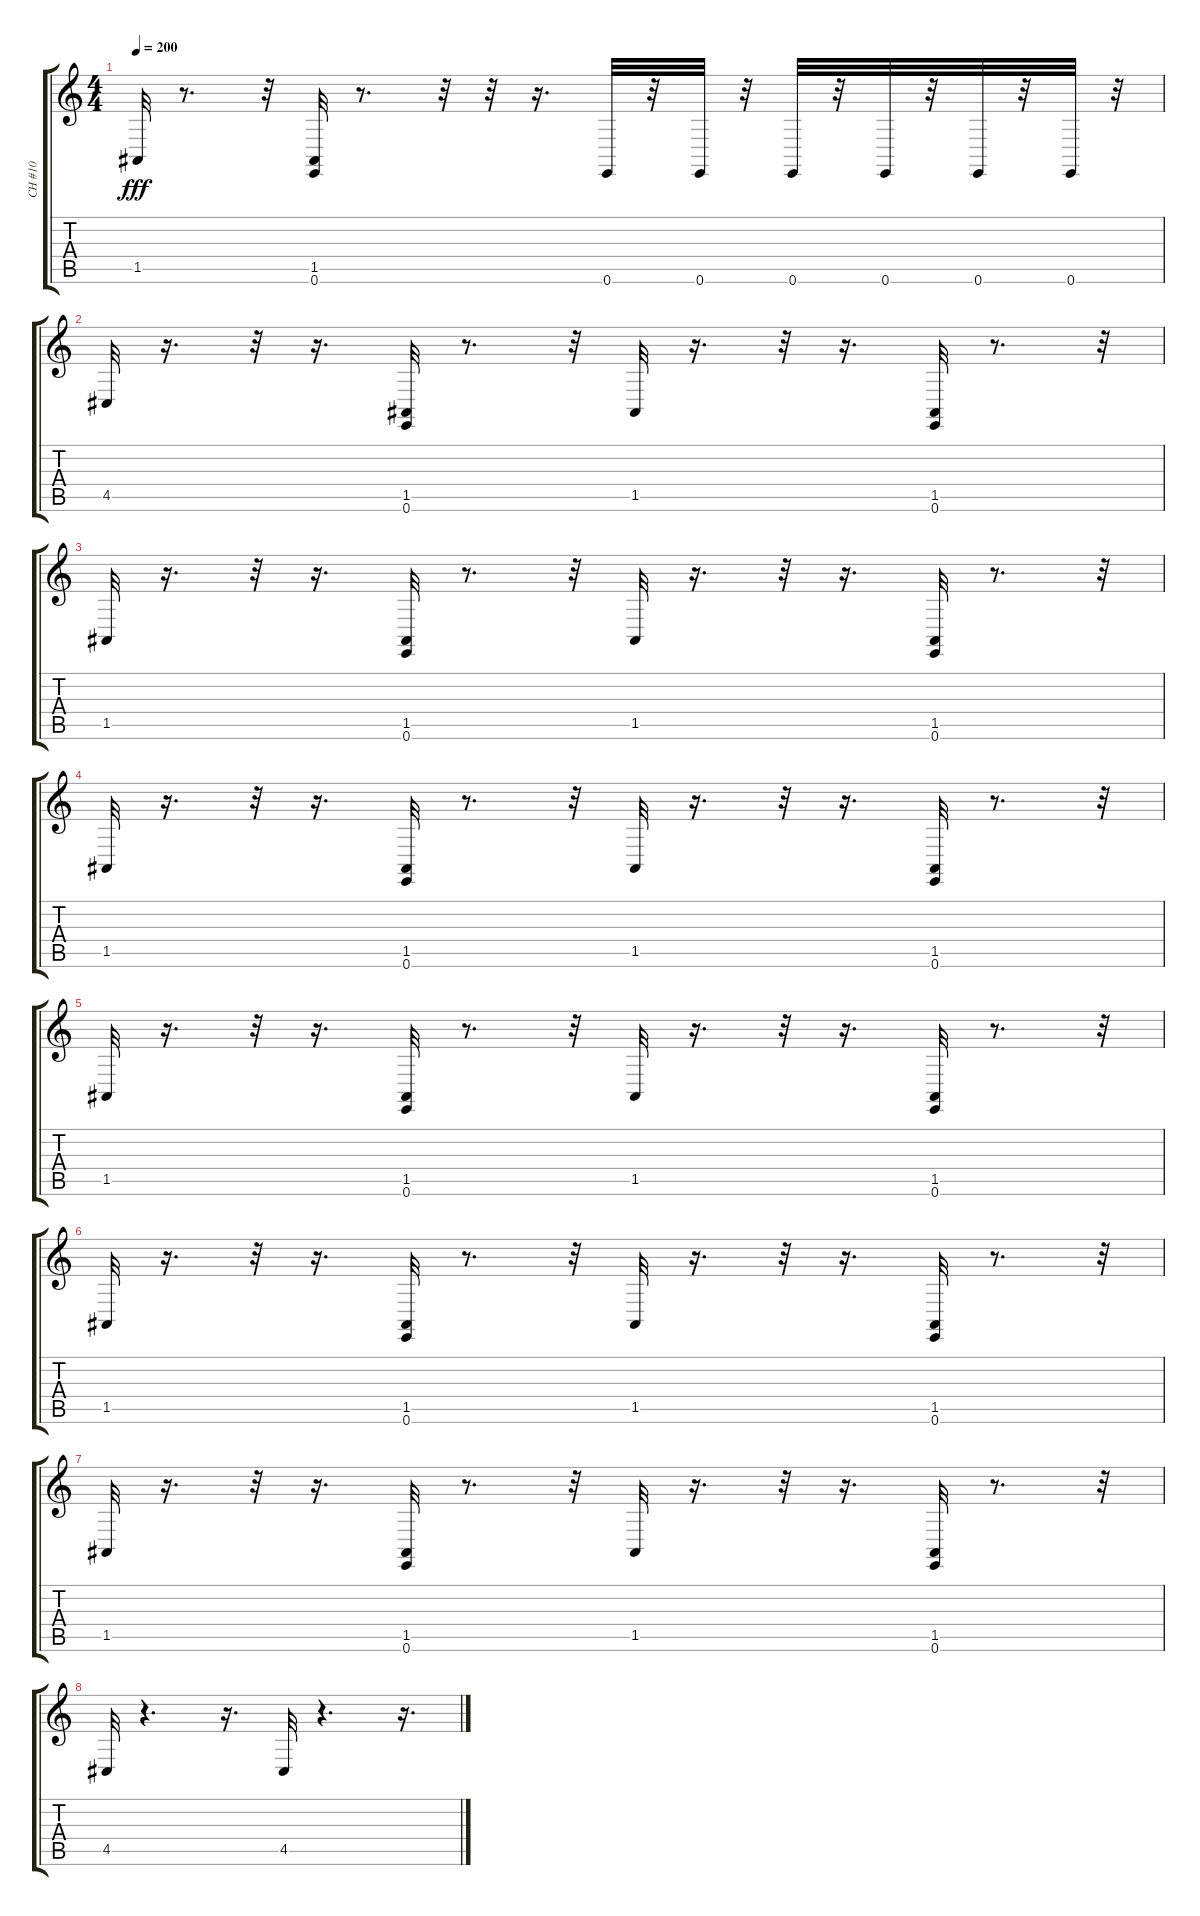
\track ("CH #10" "CH #10") {instrument brightacousticpiano}
\staff {score tabs}
\tuning (E4 B3 G3 D3 A2 E2) {hide}
\ts (4 4)
\tempo 200
\clef g2
\ks c
1.5.32{dy fff} r.8{d} r.32 (1.5 0.6).32 r.8{d} r.32 r.32 r.16{d} 0.6.32 r.32 0.6.32 r.32 0.6.32 r.32 0.6.32 r.32 0.6.32 r.32 0.6.32 r.32 |
4.5.32 r.16{d} r.32 r.16{d} (1.5 0.6).32 r.8{d} r.32 1.5.32 r.16{d} r.32 r.16{d} (1.5 0.6).32 r.8{d} r.32 |
1.5.32 r.16{d} r.32 r.16{d} (1.5 0.6).32 r.8{d} r.32 1.5.32 r.16{d} r.32 r.16{d} (1.5 0.6).32 r.8{d} r.32 |
1.5.32 r.16{d} r.32 r.16{d} (1.5 0.6).32 r.8{d} r.32 1.5.32 r.16{d} r.32 r.16{d} (1.5 0.6).32 r.8{d} r.32 |
1.5.32 r.16{d} r.32 r.16{d} (1.5 0.6).32 r.8{d} r.32 1.5.32 r.16{d} r.32 r.16{d} (1.5 0.6).32 r.8{d} r.32 |
1.5.32 r.16{d} r.32 r.16{d} (1.5 0.6).32 r.8{d} r.32 1.5.32 r.16{d} r.32 r.16{d} (1.5 0.6).32 r.8{d} r.32 |
1.5.32 r.16{d} r.32 r.16{d} (1.5 0.6).32 r.8{d} r.32 1.5.32 r.16{d} r.32 r.16{d} (1.5 0.6).32 r.8{d} r.32 |
4.5.32 r.4{d} r.16{d} 4.5.32 r.4{d} r.16{d}
